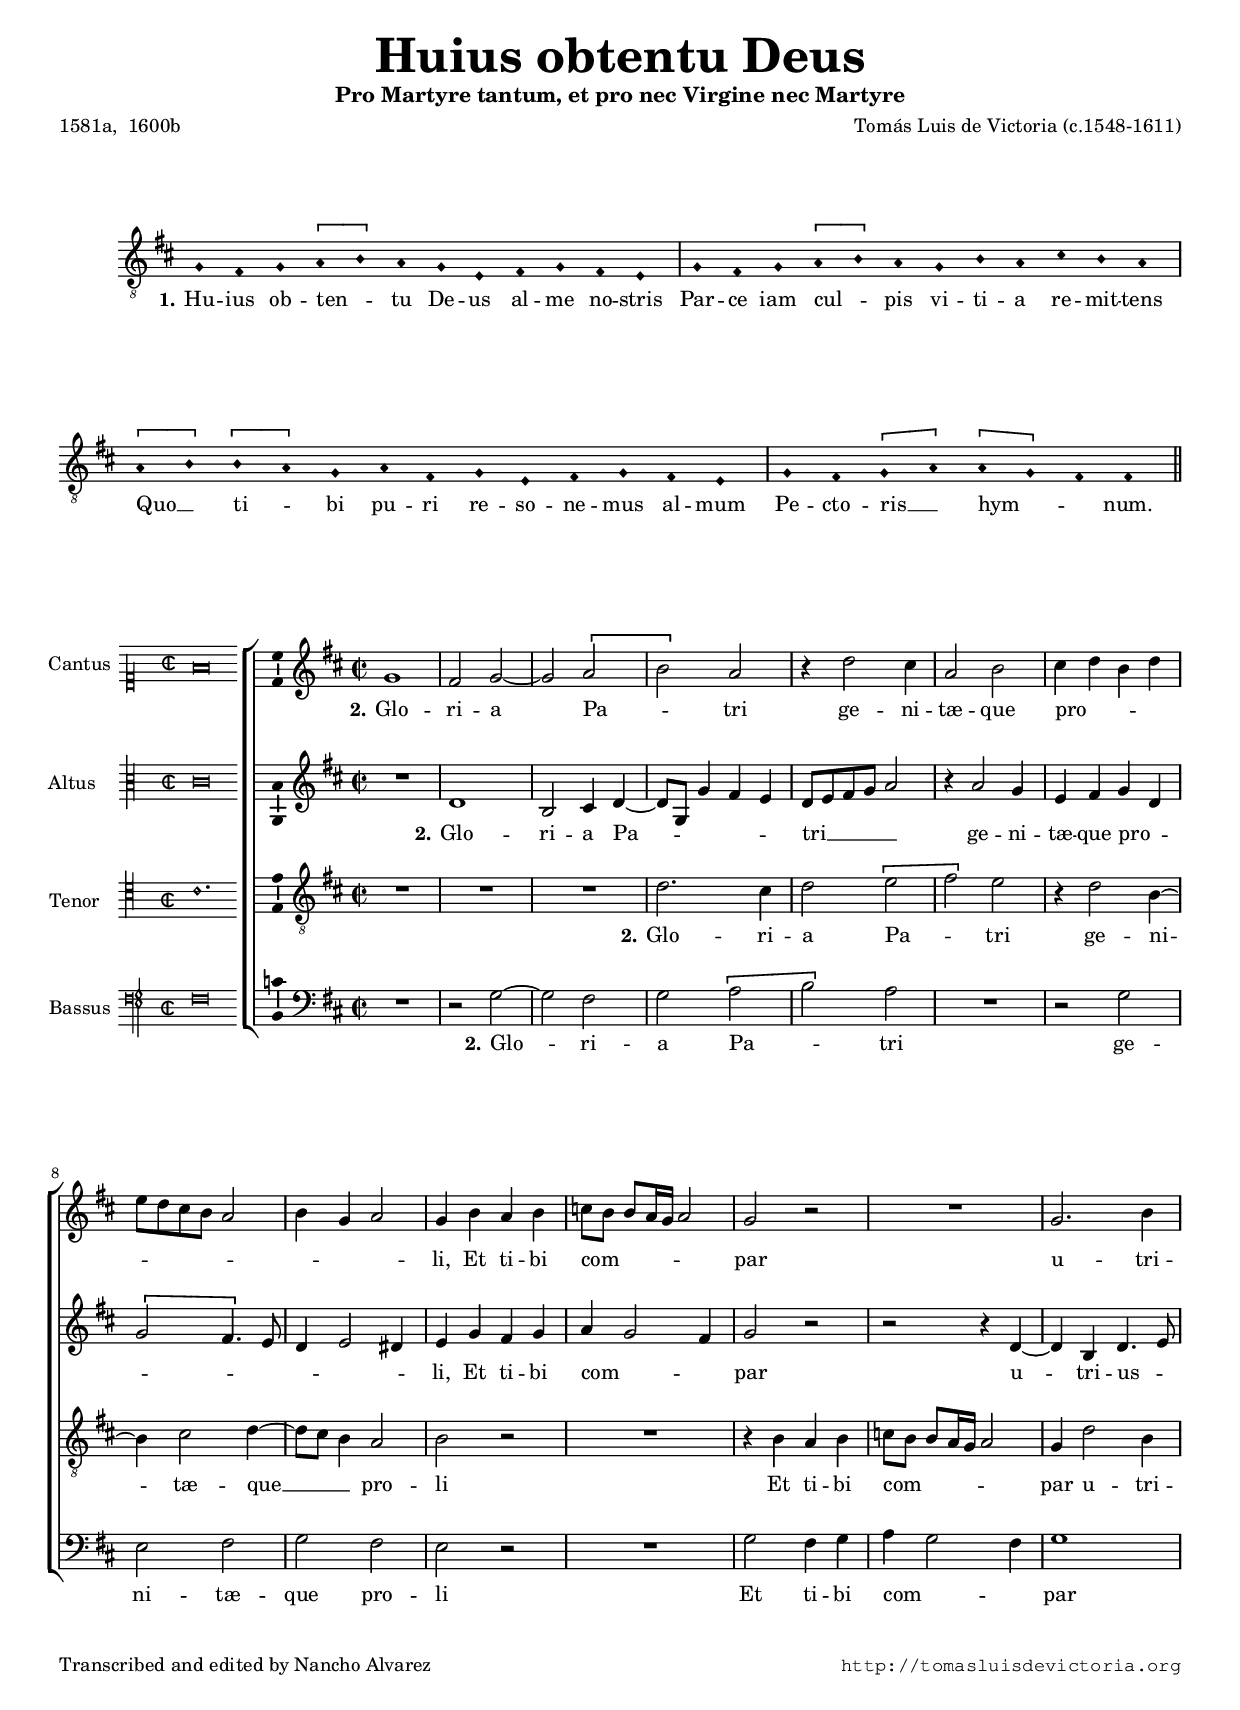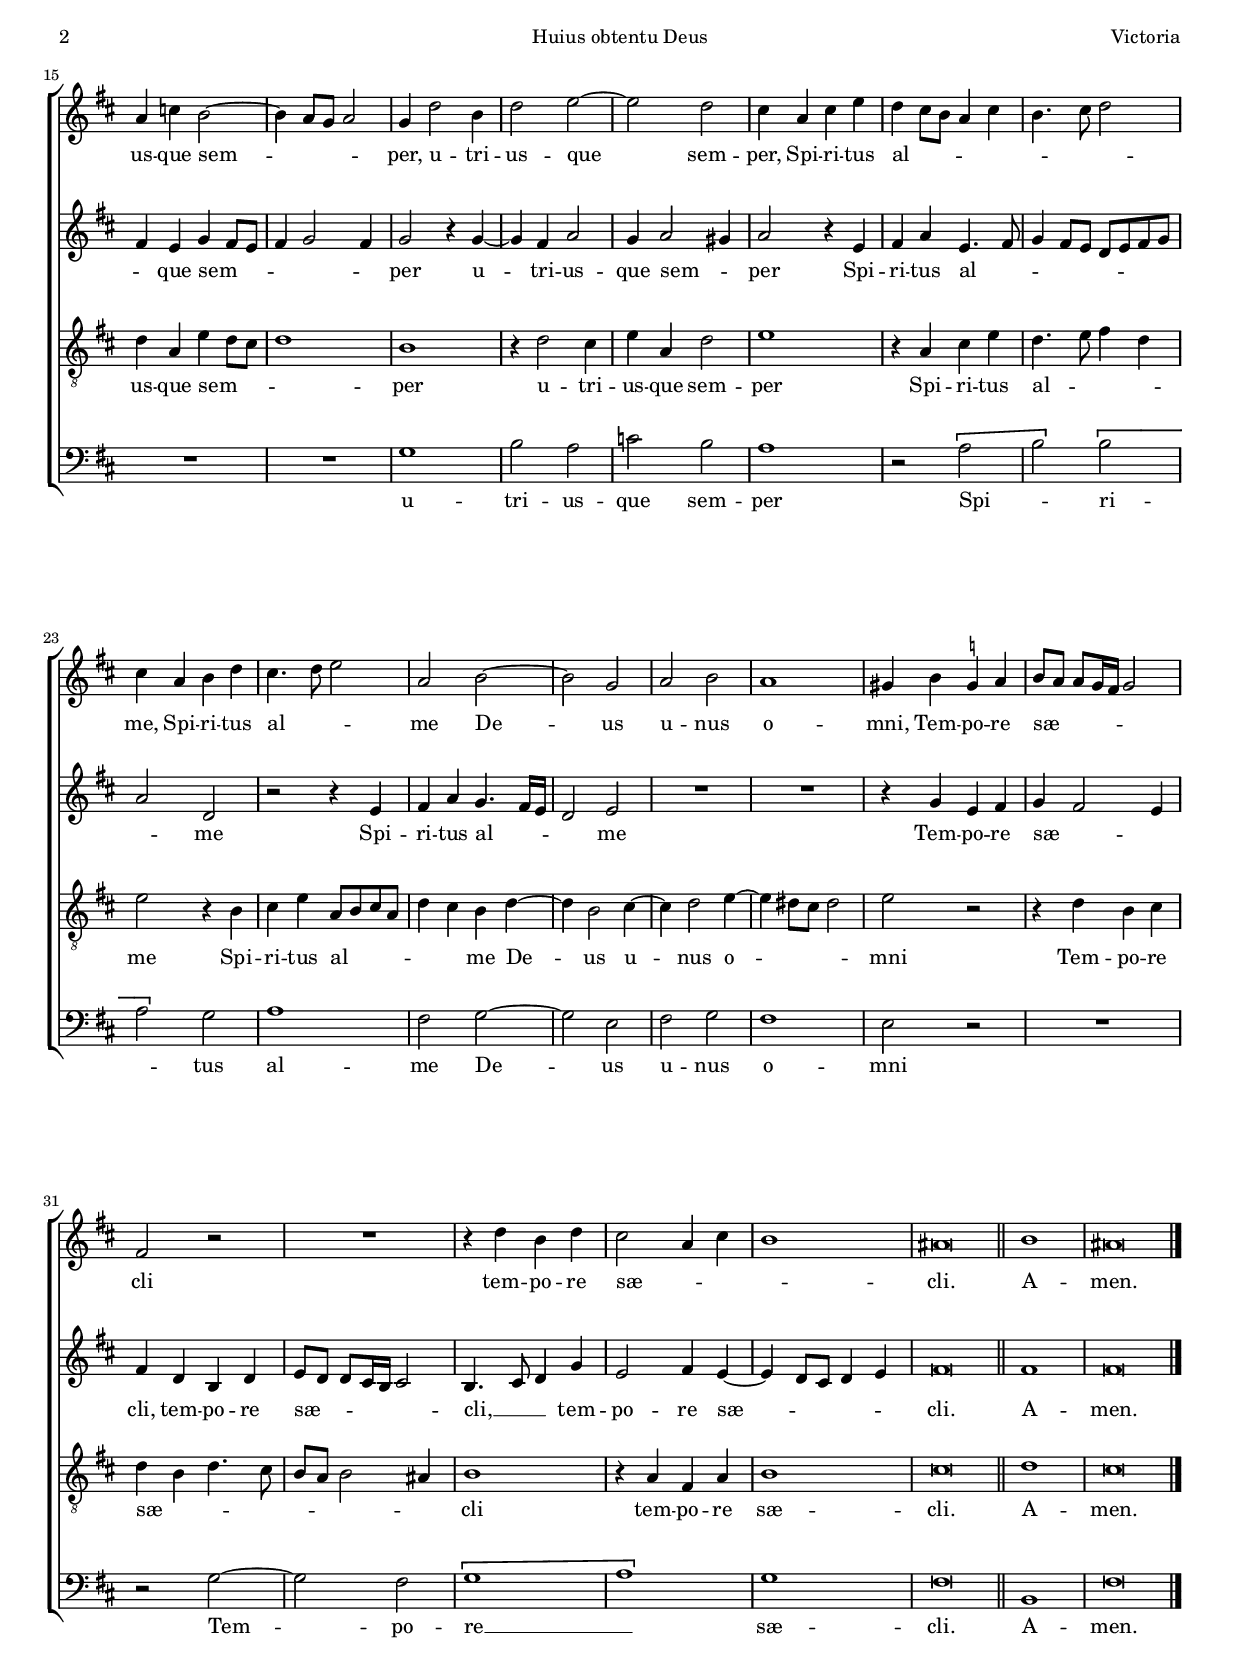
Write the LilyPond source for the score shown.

\version "2.18.0"

#(set-default-paper-size "a4")
#(set-global-staff-size 16.5)
#(ly:set-option 'point-and-click #f)
%mobile -s15.5 -i3.4

italicas=\override LyricText.font-shape = #'italic
rectas=\override LyricText.font-shape = #'upright
ss=\once \set suggestAccidentals = ##t
incipitwidth = 20

htitle="Huius obtentu Deus"
hcomposer="Victoria"

\header {
	title=\markup{\fontsize #4 "Huius obtentu Deus"}
	subtitle="Pro Martyre tantum, et pro nec Virgine nec Martyre"
	%subsubtitle=\markup{\column{" " " " " " " "}}
	composer="Tomás Luis de Victoria (c.1548-1611)"
        pdfauthor=\composer
	%opus="(-)"
	poet="1581a,  1600b"
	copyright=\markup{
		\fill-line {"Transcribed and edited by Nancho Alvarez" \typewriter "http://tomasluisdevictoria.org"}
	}
%	tagline=""
}


\score {\transpose c d {
<<
         \new Voice = "canto" {
                 \override Staff.TimeSignature.stencil = #'()
                 \override Stem.transparent = ##t
                 \set Score.timing = ##f
                 \override NoteHead.style = #'neomensural         
                 \clef "G_8" 
                 \key a \minor
                 \override LigatureBracket.padding = #1
                 f4 e f \[g a\] g f d e f e d \bar "|"
                 f e f \[g a\] g f a g b a g \bar "|"
                 \[g a\] \[a g\] f g e f d e f e d \bar "|"
                 f e \[f g\] \[g f\] e e 
                 \bar "||"
         }
         \new Lyrics \lyricsto "canto" {
         	 \set stanza = "1."
         	 Hu -- ius ob -- ten -- _ tu De -- us al -- me no -- stris
         	 Par -- ce iam cul -- _ pis vi -- ti -- a re -- mit -- tens
         	 Quo __ _ ti -- _ bi pu -- ri re -- so -- ne -- mus al -- mum
         	 Pe -- cto -- ris __ _ hym -- _ _ num.
         }
>>
        }%transpose

\layout {
        %line-width=16\cm 
        indent=1.0\cm
        %ragged-right = ##f
}
}


%%%%%%%%%%%%%%%%%%%%%%%%%%%%%%%%%%%%%%%%%%%%%%%%%%%%%%%%%%%%%%%%%%%%%%%%%%%%%5


global={\key c \major \time 2/2  \skip 1*36 \bar "||"
					\skip 1*2  \bar "|."

}

cantus={
	f'1 |
	e'2 f' ~ |
	f' \[g' |
	a'\] g' |
%5
	r4 c''2 b'4 |
	g'2 a' |
	b'4 c'' a' c'' |
	d''8 c'' b' a' g'2 |
	a'4 f' g'2 |
%10
	f'4 a' g' a' |
	 bes'8[ a']  a'[ g'16 f'] g'2 |
	f' r |
	R1*4/4 |
	f'2. a'4 |
%15
	g' bes' a'2 ~ |
	a'4 g'8 f' g'2 |
	f'4 c''2 a'4 |
	c''2 d'' ~ |
	d'' c'' |
%20
	b'4 g' b' d'' |
	c'' b'8 a' g'4 b' |
	a'4. b'8 c''2 |
	b'4 g' a' c'' |
	b'4. c''8 d''2 |
%25
	g' a' ~ |
	a' f' |
	g' a' |
	g'1 |
	fis'4 a' \ss f' g' |
%30
	 a'8[ g']  g'[ f'16 e'] f'2 |
	e' r |
	R1*4/4 |
	r4 c'' a' c'' |
	b'2 g'4 b' |
%35
	a'1 |
	gis'\breve*1/2 |
	a'1 |
	gis'\breve*1/2
}

altus={
	R1*4/4 |
	c'1 |
	a2 b4 c' ~ |
	c'8 f f'4 e' d' |
%5
	c'8 d' e' f' g'2 |
	r4 g'2 f'4 |
	d' e' f' c' |
	\[f'2 e'4.\] d'8 |
	c'4 d'2 cis'4 |
%10
	d' f' e' f' |
	g' f'2 e'4 |
	f'2 r |
	r r4 c' ~ |
	c' a c'4. d'8 |
%15
	e'4 d' f' e'8 d' |
	e'4 f'2 e'4 |
	f'2 r4 f' ~ |
	f' e' g'2 |
	f'4 g'2 fis'4 |
%20
	g'2 r4 d' |
	e' g' d'4. e'8 |
	f'4 e'8 d' c' d' e' f' |
	g'2 c' |
	r r4 d' |
%25
	e' g' f'4. e'16 d' |
	c'2 d' |
	R1*4/4 |
	R1*4/4 |
	r4 f' d' e' |
%30
	f' e'2 d'4 |
	e' c' a c' |
	 d'8[ c']  c'[ b16 a] b2 |
	a4. b8 c'4 f' |
	% e' d'2 c'8 b | % error de Pedrell? (falta una nota)
%35
	%c'4 d' e'2 ~ |	
	d'2 e'4 d' ~
	d' c'8 b c'4 d'
	e'\breve*1/2 |
	e'1 |
	e'\breve*1/2
}

tenor={
	R1*4/4 |
	R1*4/4 |
	R1*4/4 |
	c'2. b4 |
%5
	c'2 \[d' |
	e'\] d' |
	r4 c'2 a4 ~ |
	a b2 c'4 ~ |
	c'8 b a4 g2 |
%10
	a r |
	R1*4/4 |
	r4 a g a |
	 bes8[ a]  a[ g16 f] g2 |
	f4 c'2 a4 |
%15
	c' g d' c'8 b |
	c'1 |
	a |
	r4 c'2 b4 |
	d' g c'2 |
%20
	d'1 |
	r4 g b d' |
	c'4. d'8 e'4 c' |
	d'2 r4 a |
	b d' g8 a b g |
%25
	c'4 b a c' ~ |
	c' a2 b4 ~ |
	b c'2 d'4 ~ |
	d' cis'8 b cis'2 |
	d' r |
%30
	r4 c' a b |
	c' a c'4. b8 |
	a g a2 gis4 |
	a1 |
	r4 g e g |
%35
	a1 |
	b\breve*1/2 |
	c'1 |
	b\breve*1/2
}

bassus={
	R1*4/4 |
	r2 f ~ |
	f e |
	f \[g |
%5
	a\] g |
	R1*4/4 |
	r2 f |
	d e |
	f e |
%10
	d r |
	R1*4/4 |
	f2 e4 f |
	g f2 e4 |
	f1 |
%15
	R1*4/4 |
	R1*4/4 |
	f1 |
	a2 g |
	bes a |
%20
	g1 |
	r2 \[g |
	a\] \[a |
	g\] f |
	g1 |
%25
	e2 f ~ |
	f d |
	e f |
	e1 |
	d2 r |
%30
	R1*4/4 |
	r2 f ~ |
	f e |
	\[f1 |
	g\] |
%35
	f |
	e\breve*1/2 |
	a,1 |
	e\breve*1/2 
}

textocantus=\lyricmode{
\set stanza = "2."
Glo -- ri -- a _ Pa -- _ tri ge -- ni -- tæ -- que pro -- _ _ _ _ _ _ _ _ _ _ _ li,
Et ti -- bi com -- _ _ _ _ _ par u -- tri -- us -- que sem -- _ _ _ _ per,
u -- tri -- us -- que _ sem -- per,
Spi -- ri -- tus al -- _ _ _ _ _ _ _ me,
Spi -- ri -- tus al -- _ _ me De -- _ us u -- nus o -- mni,
Tem -- po -- re sæ -- _ _ _ _ _ cli
tem -- po -- re sæ -- _ _ _ cli.
A -- men.
}

textoaltus=\lyricmode{
\set stanza = "2."
Glo -- ri -- a Pa -- _ _ _ _ _ tri __ _ _ _ _ ge -- ni -- tæ -- que pro -- _ _ _ _ _ _ _ li,
Et ti -- bi com -- _ _ par u -- _ tri -- us -- _ _ que sem -- _ _ _ _ _ per
u -- _ tri -- us -- que sem -- _ per
Spi -- ri -- tus al -- _ _ _ _ _ _ _ _ _ me
Spi -- ri -- tus al -- _ _ _ me
Tem -- po -- re sæ -- _ _ cli,
tem -- po -- re sæ -- _ _ _ _ _ cli, __ _ _ 
tem -- po -- re sæ -- _ _ _ _ _ cli.
A -- men.
}

textotenor=\lyricmode{
\set stanza = "2."
Glo -- ri -- a Pa -- _ tri ge -- ni -- _ tæ -- que __ _ _ _ pro -- li
Et ti -- bi com -- _ _ _ _ _ par u -- tri -- us -- que sem -- _ _ _ per
u -- tri -- us -- que sem -- per
Spi -- ri -- tus al -- _ _ _ me
Spi -- ri -- tus al -- _ _ _ _ _ me De -- _ us u -- _ nus o -- _ _ _ _ mni % om ni
Tem -- po -- re sæ -- _ _ _ _ _ _ _ cli
tem -- po -- re sæ -- cli.
A -- men.
}

textobassus=\lyricmode{
\set stanza = "2."
Glo -- _ ri -- a Pa -- _ tri ge -- ni -- tæ -- que pro -- li
Et ti -- bi com -- _ _ par u -- tri -- us -- que sem -- per
Spi -- _ ri -- _ tus al -- me De -- _ us u -- nus o -- mni
Tem -- _ po -- re __ _ sæ -- cli. 
A -- men.
}


incipitcantus=\markup{
	\score{
		{ 
		\set Staff.instrumentName="Cantus "
		\override NoteHead.style = #'neomensural
		\override Staff.TimeSignature.style = #'neomensural
		\cadenzaOn 
		\clef "petrucci-c1"
		\key c \major
		\time 2/2
		f'\breve
		} 
	\layout { line-width=\incipitwidth indent = 0 }
	}
}

incipitaltus=\markup{
	\score{
		{ 
		\set Staff.instrumentName="Altus    "
		\override NoteHead.style = #'neomensural 
		\override Staff.TimeSignature.style = #'neomensural
		\cadenzaOn 
		\clef "petrucci-c3"
		\key c \major
		\time 2/2
		c'\breve
		} 
	\layout { line-width=\incipitwidth indent = 0 }
	}
}


incipittenor=\markup{
	\score{
		{ 
		\set Staff.instrumentName="Tenor   "
		\override NoteHead.style = #'neomensural 
		\override Staff.TimeSignature.style = #'neomensural
		\cadenzaOn 
		\clef "petrucci-c4"
		\key c \major
		\time 2/2
		c'1.
		} 
	\layout { line-width=\incipitwidth indent=0 }
	}
}

incipitbassus=\markup{
	\score{
		{ 
		\set Staff.instrumentName="Bassus "
		\override NoteHead.style = #'neomensural
		\override Staff.TimeSignature.style = #'neomensural
		\cadenzaOn 
		\clef "petrucci-f4"
		\key c \major
		\time 2/2
		f\breve
		} 
	\layout { line-width=\incipitwidth indent = 0 }
	}
}


\score {\transpose c' d'{
\new ChoirStaff<<

	\new Staff <<\global
	\new Voice="v1" {
		\set Staff.instrumentName=\incipitcantus
		\clef "treble"
		\cantus }
	\new Lyrics \lyricsto "v1" {\textocantus }
	>>
	
	\new Staff << \global
	\new Voice="v2" {
		\set Staff.instrumentName=\incipitaltus
		\clef "treble" 
		\altus}
	\new Lyrics \lyricsto "v2" {\textoaltus }
	>>

	
	\new Staff <<\global
	\new Voice="v3" {
		\set Staff.instrumentName=\incipittenor
		\clef "G_8"
		\tenor }
	\new Lyrics \lyricsto "v3" {\textotenor }
	>>
	
	\new Staff <<\global
	\new Voice="v4" {
		\set Staff.instrumentName=\incipitbassus
		\clef "bass" 
		\bassus }
	\new Lyrics \lyricsto "v4" {\textobassus }
	>>
	
>>

	}%transpose

\layout{ 
	\context {\Lyrics 
		\override VerticalAxisGroup.staff-affinity = #UP
		\override VerticalAxisGroup.nonstaff-relatedstaff-spacing =
			#'((basic-distance . 0) (minimum-distance . 0) (padding . 1))
		%\override LyricText.font-size = #1.2
		\override LyricHyphen.minimum-distance = #0.5
	}
	\context {\Score 
		\override BarNumber.padding = #2 
	}
	\context {\Voice 
		melismaBusyProperties = #'()
		%autoBeaming = ##f
	}
	%\context { \Staff \RemoveEmptyStaves }
	\context {\Staff 
		\override VerticalAxisGroup.staff-staff-spacing =
			#'((basic-distance . 11) (minimum-distance . 0) (padding . 1))
		\consists Ambitus_engraver 
		\override LigatureBracket.padding = #1
	}
}

%\midi {}

}


\paper{
	evenHeaderMarkup=\markup  \fill-line { \fromproperty #'page:page-number-string \htitle \hcomposer }
	oddHeaderMarkup= \markup  \fill-line { \on-the-fly #not-first-page \hcomposer \on-the-fly #not-first-page \htitle \on-the-fly #not-first-page \fromproperty #'page:page-number-string }
	%system-count=20
	%page-count = 8
	ragged-last-bottom = ##f
	indent=3.3\cm
	score-system-spacing =
	#'((basic-distance . 20) (minimum-distance . 0) (padding . 5))
	system-system-spacing =
	#'((basic-distance . 20) (minimum-distance . 0) (padding . 5))
	top-system-spacing = % header
	#'((basic-distance . 8) (minimum-distance . 0) (padding . 0))
	last-bottom-spacing = % footer
	#'((basic-distance . 12) (minimum-distance . 0) (padding . 0))
	top-markup-spacing #'basic-distance = 5
	markup-system-spacing #'basic-distance = 20

}
